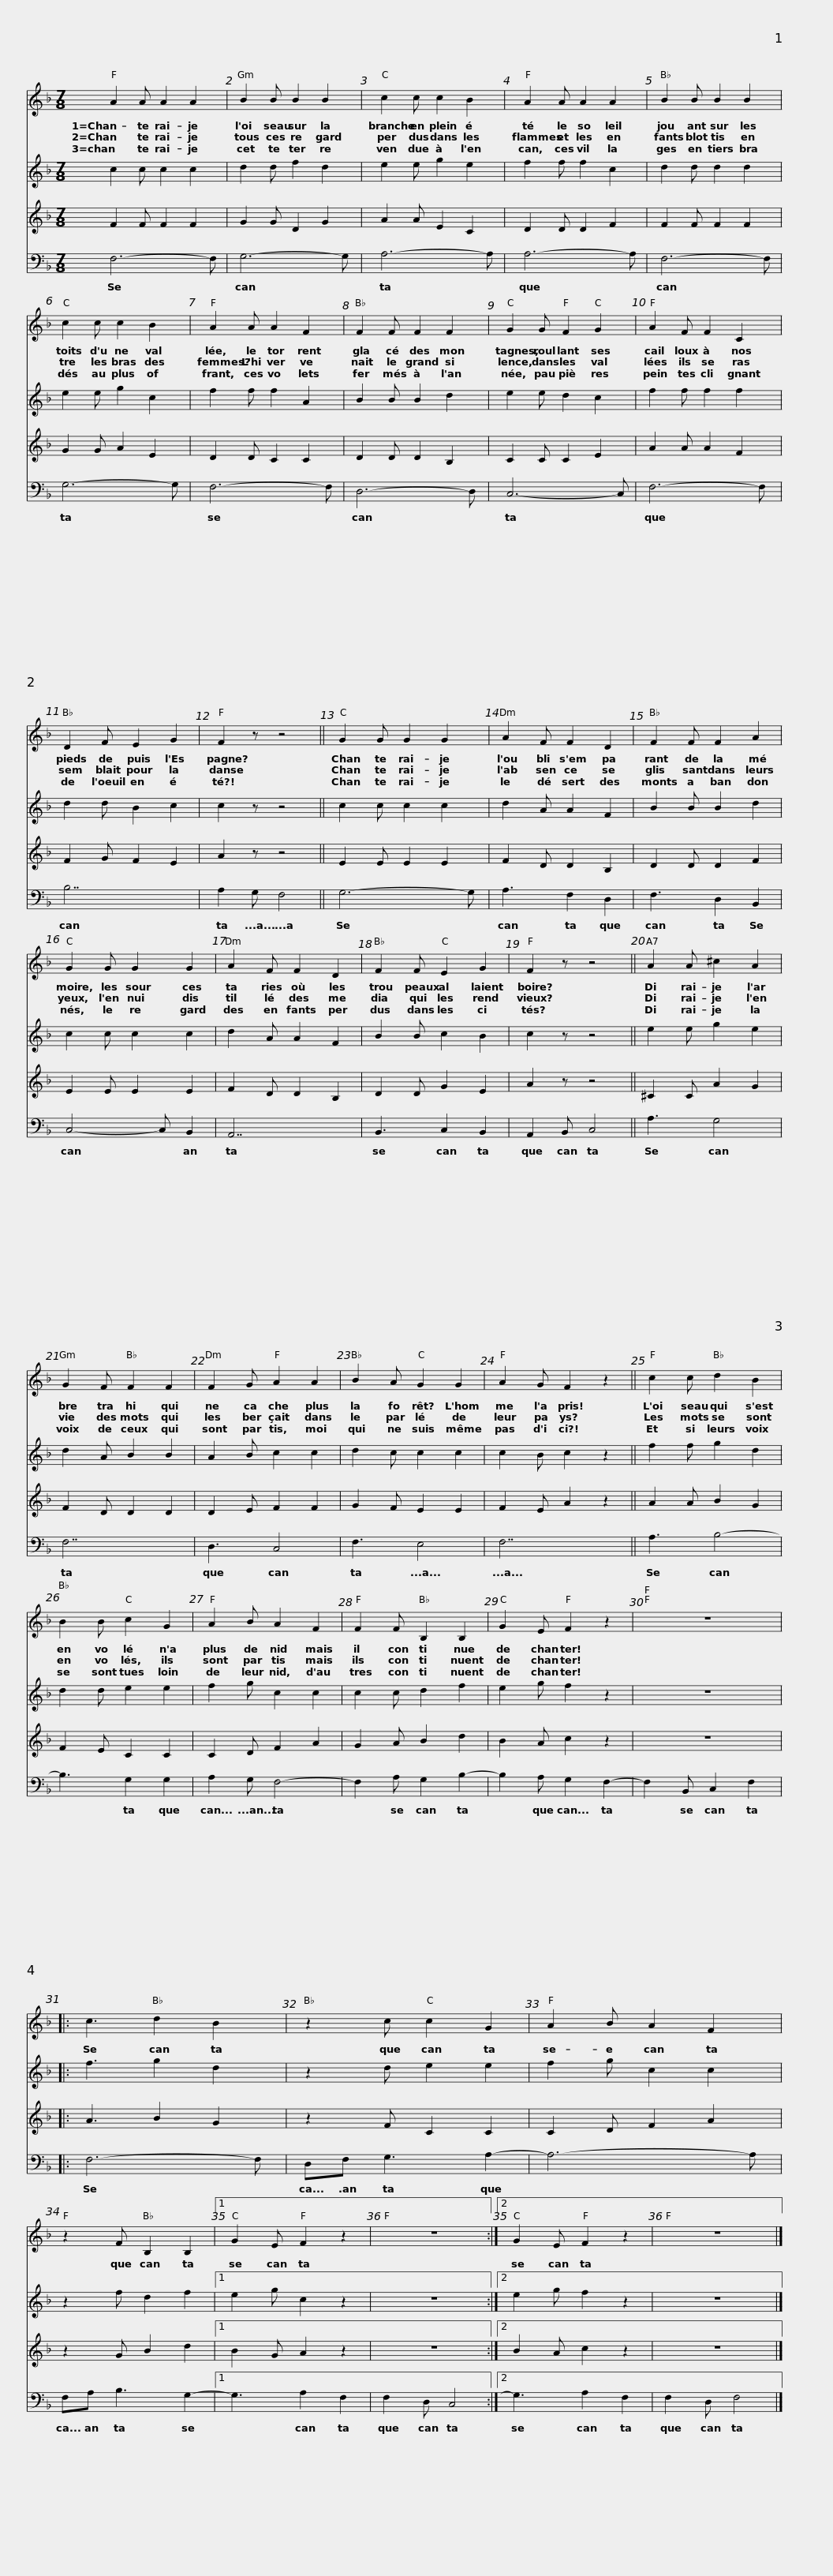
X:1
%%score 1 2 3 4
L:1/8
M:7/8
I:linebreak $
K:F
V:1 treble
V:2 treble
V:3 treble
V:4 bass
V:1
 A2 A A2 A2 | B2 B B2 B2 | c2 c c2 B2 | A2 A A2 A2 |$ B2 B B2 B2 | %5
 c2 c c2 B2 | A2 A A2 F2 | F2 F F2 F2 |$ G2 G F2 G2 | A2 F F2 C2 | %10
 D2 F E2 G2 | F2 z z4 || G2 G G2 G2 |$ A2 F F2 D2 | F2 F F2 A2 | %15
 G2 G G2 G2 | A2 F F2 D2 |$ F2 F E2 G2 | F2 z z4 || A2 A ^c2 A2 | %20
 G2 F F2 F2 | F2 G A2 A2 |$ B2 A G2 G2 | A2 G F2 z2 || c2 c d2 B2 | %25
 B2 B c2 G2 | A2 B A2 F2 |$ F2 F B,2 B,2 | G2 E F2 z2 | z7 |: %30
 c3 d2 B2 | z2 c c2 G2 | A2 B A2 F2 |$ z2 F B,2 B,2 |1 G2 E F2 z2 | %35
 z7 :|2 G2 E F2 z2 | z7 |] %38
V:2
 c2 c c2 c2 | d2 d f2 d2 | e2 e g2 e2 | f2 f f2 c2 |$ d2 d d2 d2 | %5
 e2 e g2 c2 | f2 f f2 A2 | B2 B B2 d2 |$ e2 e d2 c2 | f2 f f2 f2 | %10
 d2 d B2 c2 | c2 z z4 || c2 c c2 c2 |$ d2 A A2 F2 | B2 B B2 d2 | %15
 c2 c c2 c2 | d2 A A2 F2 |$ B2 B c2 B2 | c2 z z4 || e2 e g2 e2 | %20
 d2 A B2 B2 | A2 B c2 c2 |$ d2 c c2 c2 | c2 B c2 z2 || f2 f g2 d2 | %25
 d2 d e2 e2 | f2 g c2 c2 |$ c2 c d2 f2 | e2 g f2 z2 | z7 |: %30
 f3 g2 d2 | z2 d e2 e2 | f2 g c2 c2 |$ z2 f d2 f2 |1 e2 g c2 z2 | %35
 z7 :|2 e2 g f2 z2 | z7 |] %38
V:3
 F2 F F2 F2 | G2 G D2 G2 | A2 A E2 C2 | D2 D D2 F2 |$ F2 F F2 F2 | %5
 G2 G A2 E2 | D2 D C2 C2 | D2 D D2 B,2 |$ C2 C C2 E2 | A2 A A2 F2 | %10
 F2 G F2 E2 | A2 z z4 || E2 E E2 E2 |$ F2 D D2 B,2 | D2 D D2 F2 | %15
 E2 E E2 E2 | F2 D D2 B,2 |$ D2 D G2 E2 | A2 z z4 || ^C2 C A2 G2 | %20
 F2 D D2 D2 | D2 E F2 F2 |$ G2 F E2 E2 | F2 E A2 z2 || A2 A B2 G2 | %25
 F2 E C2 C2 | C2 D F2 A2 |$ G2 A B2 d2 | B2 A c2 z2 | z7 |: %30
 A3 B2 G2 | z2 F C2 C2 | C2 D F2 A2 |$ z2 G B2 d2 |1 B2 G A2 z2 | %35
 z7 :|2 B2 A c2 z2 | z7 |] %38
V:4
 F,6- F, | G,6- G, | A,6- A, | A,6- A, |$ F,6- F, | %5
 G,6- G, | F,6- F, | D,6- D, |$ C,6- C, | F,6- F, | %10
 B,7 | A,2 G, F,4 || G,6- G, |$ A,3 F,2 D,2 | F,3 D,2 B,,2 | %15
 C,4- C, B,,2 | A,,7 |$ B,,3 C,2 B,,2 | A,,2 B,, C,4 || A,3 G,4 | %20
 F,7 | D,3 C,4 |$ F,3 E,4 | F,7 || A,3 B,4- | %25
 B,3 G,2 G,2 | A,2 G, F,4- |$ F,2 A, G,2 B,2- | B,2 A, G,2 F,2- | F,2 B,, C,2 F,2 |: %30
 F,6- F, | D,F, G,3 A,2- | A,6- A, |$ F,A, B,3 G,2- |1 G,3 A,2 F,2 | %35
 F,2 D, C,4 :|2 G,3 A,2 F,2 | F,2 D, F,4 |] %38
